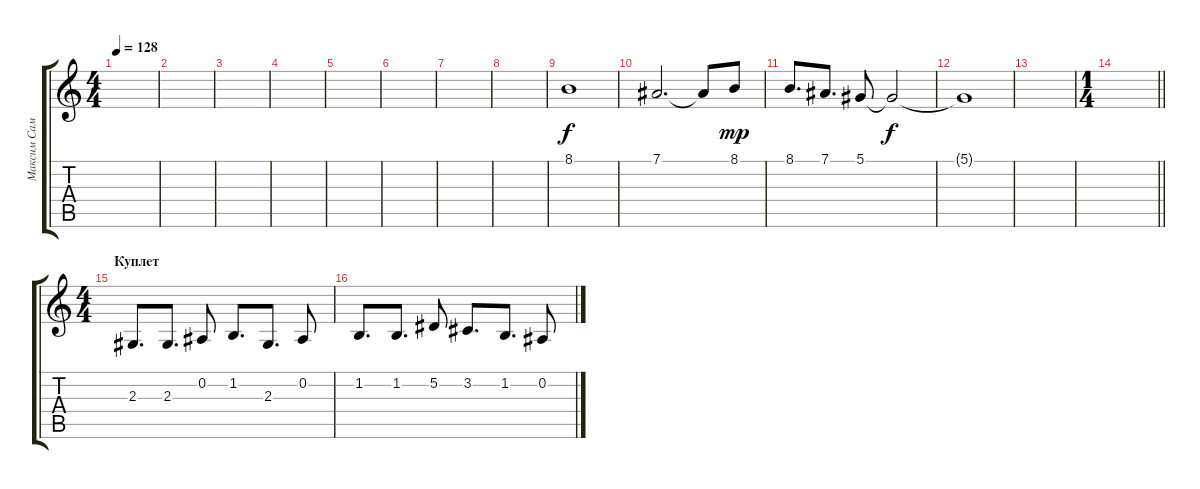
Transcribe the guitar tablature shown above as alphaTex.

\track ("Максим Самосват" "Максим Сам") {instrument tenorsax}
\staff {score tabs}
\tuning (Eb4 Bb3 Gb3 Db3 Ab2 Eb2) {hide}
\ts (4 4)
\tempo 128
\clef g2
\ks c
|
|
|
|
|
|
|
|
8.1.1 |
7.1.2{d} 7.1{t}.8{dy f} 8.1.8{dy mp} |
8.1.8{d} 7.1.8{d} 5.1.8 5.1{t}.2{dy f} |
5.1{t}.1 |
|
\ts (1 4)
\barLineRight lightlight
|
\ts (4 4)
\section ("" "Куплет")
2.3.8{d} 2.3.8{d} 0.2.8 1.2.8{d} 2.3.8{d} 0.2.8 |
1.2.8{d} 1.2.8{d} 5.2.8 3.2.8{d} 1.2.8{d} 0.2.8
